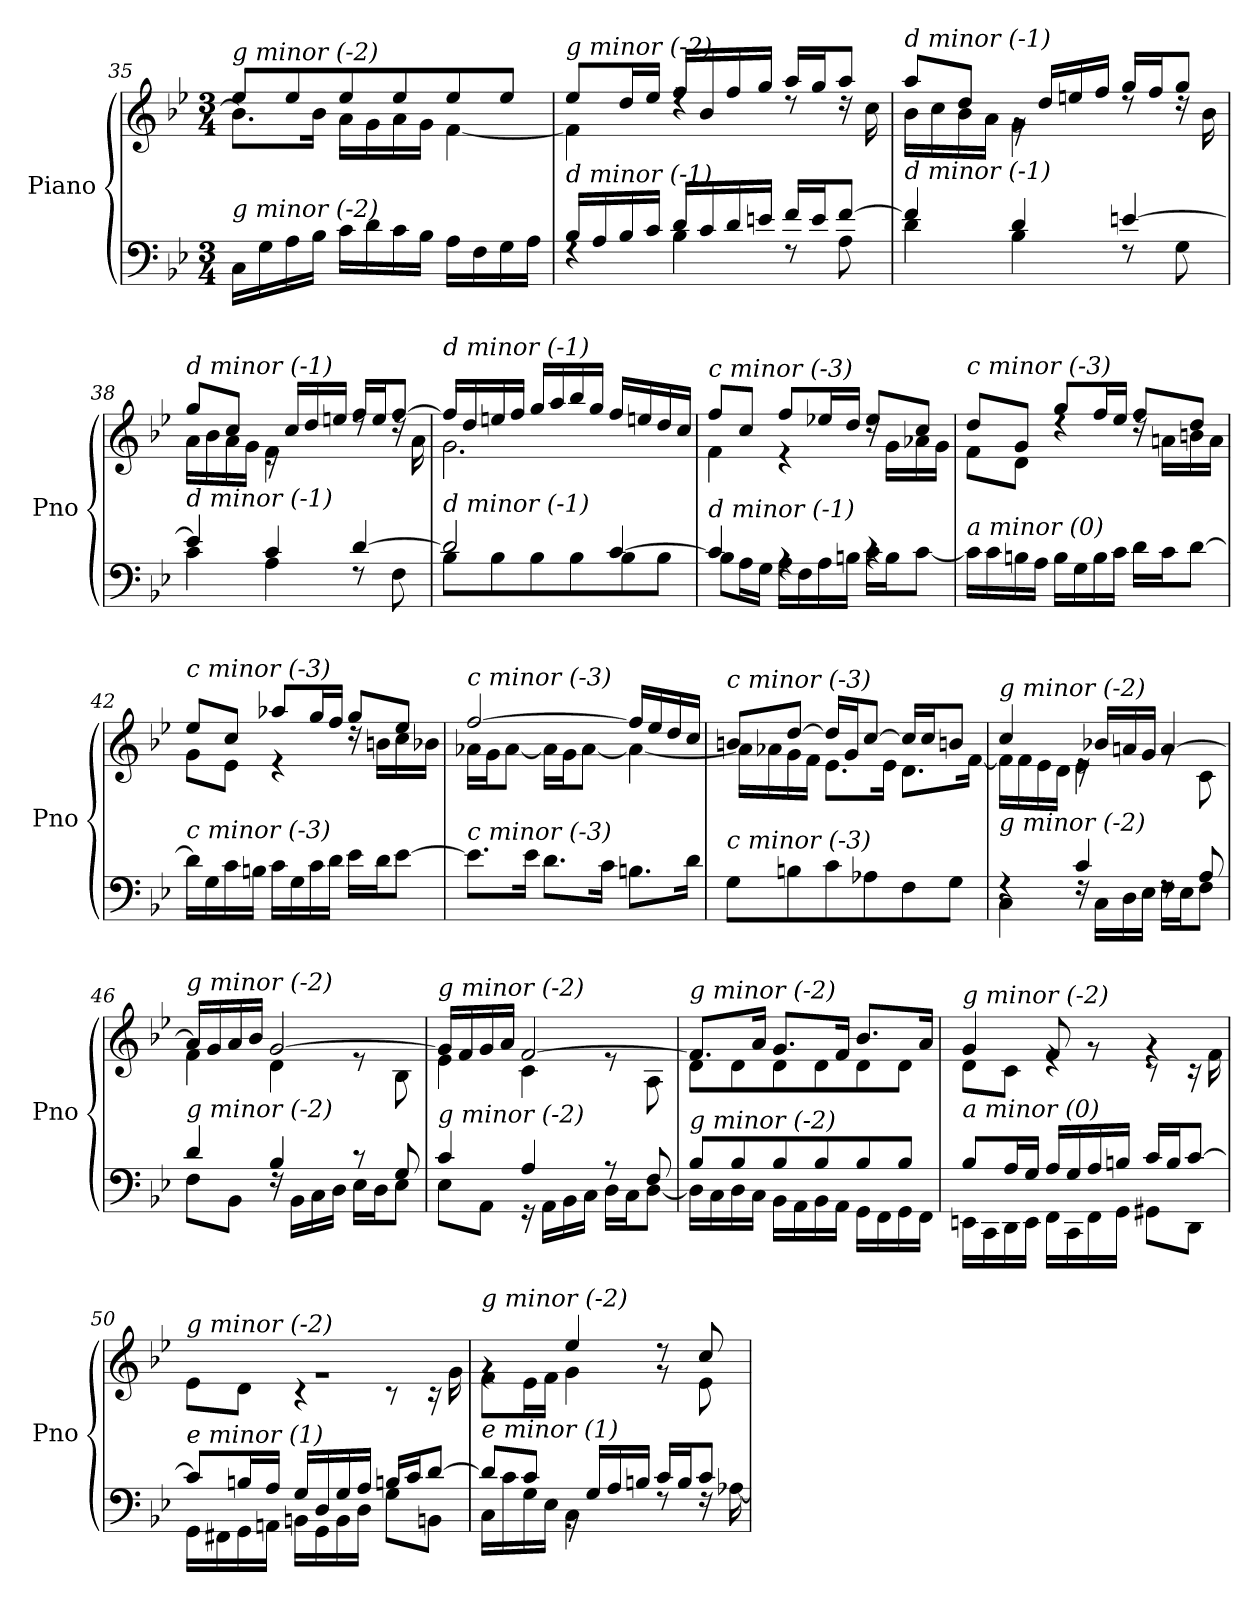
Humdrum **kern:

**kern	**kern
*part1	*part1
*staff2	*staff1
*I"Piano	*
*I'Pno	*
!!LO:LB:g=z
*clefF4	*clefG2
*k[b-e-]	*k[b-e-]
*M3/4	*M3/4
=35	=35
*	*^
!	!LO:TX:i:t=g minor (-2)	!
!LO:TX:i:t=g minor (-2)	!	!
16C\LL	8ee-/L	8.b-\L]
16G\	.	.
16A\	8ee-/	.
16B-\JJ	.	16b-\Jk
16c\LL	8ee-/	16a\LL
16d\	.	16g\
16c\	8ee-/	16a\
16B-\JJ	.	16g\JJ
16A\LL	8ee-/	[4f\
16F\	.	.
16G\	8ee-/J	.
16A\JJ	.	.
=36	=36	=36
*^	*	*
!	!	!LO:TX:i:t=g minor (-2)	!
!LO:TX:i:t=d minor (-1)	!	!	!
16B-/LL	4rF	8ee-/L	4f\]
16A/	.	.	.
16B-/	.	16dd/L	.
16c/JJ	.	16ee-/JJ	.
16d/LL	4B-\	16ff/LL	4rdd
16c/	.	16b-/	.
16d/	.	16ff/	.
16en/JJ	.	16gg/JJ	.
16f/LL	8rF	16aa/LL	8rdd
16e/J	.	16gg/J	.
[8f/J	8A\	8aa/J	16rdd
.	.	.	16cc\
=37	=37	=37	=37
!	!	!LO:TX:i:t=d minor (-1)	!
!LO:TX:i:t=d minor (-1)	!	!	!
4f/]	4d\	8aa/L	16b-\LL
.	.	.	16cc\
.	.	8dd/J	16b-\
.	.	.	16a\JJ
4d/	4B-\	16rg	4g\
.	.	16dd/LL	.
.	.	16een/	.
.	.	16ff/JJ	.
[4en/	8rF	16gg/LL	8rdd
.	.	16ff/J	.
.	8G\	8gg/J	16rdd
.	.	.	16b-\
=38	=38	=38	=38
!	!	!LO:TX:i:t=d minor (-1)	!
!LO:TX:i:t=d minor (-1)	!	!	!
4e/]	4c\	8gg/L	16a\LL
.	.	.	16b-\
.	.	8cc/J	16a\
.	.	.	16g\JJ
4c/	4A\	16re	4f\
.	.	16cc/LL	.
.	.	16dd/	.
.	.	16een/JJ	.
[4d/	8rF	16ff/LL	8rdd
.	.	16ee/J	.
.	8F\	[8ff/J	16rdd
.	.	.	16a\
!!LO:LB:g=z	!!
=39	=39	=39	=39
!	!	!LO:TX:i:t=d minor (-1)	!
!LO:TX:i:t=d minor (-1)	!	!	!
2d/]	8B-\L	16ff/LL]	2.g\
.	.	16dd/	.
.	8B-\	16een/	.
.	.	16ff/JJ	.
.	8B-\	16gg/LL	.
.	.	16aa/	.
.	8B-\	16bb-/	.
.	.	16gg/JJ	.
[4c/	8B-\	16ff/LL	.
.	.	16een/	.
.	8B-\J	16dd/	.
.	.	16cc/JJ	.
=40	=40	=40	=40
!	!	!LO:TX:i:t=c minor (-3)	!
!LO:TX:i:t=d minor (-1)	!	!	!
4c/]	8B-\L	8ff/L	4f\
.	16A\L	8cc/J	.
.	16G\JJ	.	.
4rA	16A\LL	8ff/L	4r
.	16F\	.	.
.	16A\	16ee-X/L	.
.	16Bn\JJ	16dd/JJ	.
4rc	16c\LL	8ee-/L	16rdd
.	16B\J	.	16g\LL
.	[8c\J	8cc/J	16a-X\
.	.	.	16g\JJ
*v	*v	*	*
=41	=41	=41
!	!LO:TX:i:t=c minor (-3)	!
!LO:TX:i:t=a minor (0)	!	!
16c\LL]	8dd/L	8f\L
16c\	.	.
16Bn\	8g/J	8d\J
16A\JJ	.	.
16B\LL	8gg/L	4rdd
16G\	.	.
16B\	16ff/L	.
16c\JJ	16ee-/JJ	.
16d\LL	8ff/L	16rdd
16c\J	.	16an\LL
[8d\J	8dd/J	16bn\
.	.	16a\JJ
!!LO:PB:g=z	!!
=42	=42	=42
!	!LO:TX:i:t=c minor (-3)	!
!LO:TX:i:t=c minor (-3)	!	!
16d\LL]	8ee-/L	8g\L
16G\	.	.
16c\	8cc/J	8e-\J
16Bn\JJ	.	.
16c\LL	8aa-X/L	4r
16G\	.	.
16c\	16gg/L	.
16d\JJ	16ff/JJ	.
16e-\LL	8gg/L	16rdd
16d\J	.	16bn\LL
[8e-\J	8ee-/J	16cc\
.	.	16b-X\JJ
=43	=43	=43
!	!LO:TX:i:t=c minor (-3)	!
!LO:TX:i:t=c minor (-3)	!	!
8.e-\L]	[2ff/	16a-X\LL
.	.	16g\J
.	.	[8a-\J
16e-\Jk	.	.
8.d\L	.	16a-\LL]
.	.	16g\J
.	.	[8a-\J
16c\Jk	.	.
8.Bn\L	16ff/LL]	4a-\_
.	16ee-/	.
.	16dd/	.
16d\Jk	16cc/JJ	.
=44	=44	=44
!	!LO:TX:i:t=c minor (-3)	!
!LO:TX:i:t=c minor (-3)	!	!
8G\L	8bn/L	16a-\LL]
.	.	16a-X\
8Bn\	[8dd/J	16g\
.	.	16f\JJ
8c\	16dd/LL]	8.e-\L
.	16g/J	.
8A-X\	[8cc/J	.
.	.	16e-\Jk
8F\	16cc/LL]	8.d\L
.	16cc/J	.
8G\J	8bn/J	.
.	.	[16f\Jk
!!LO:LB:g=z	!!
=45	=45	=45
*^	*	*
!	!	!LO:TX:i:t=g minor (-2)	!
!LO:TX:i:t=g minor (-2)	!	!	!
4rF	4C\	4cc/	16f\LL]
.	.	.	16f\
.	.	.	16e-\
.	.	.	16d\JJ
4c/	16rF	16re	4e-\
.	16C\LL	16b-X/LL	.
.	16D\	16an/	.
.	16E-\JJ	16g/JJ	.
8rF	16F\LL	[4a/	8rg
.	16E-\J	.	.
8A/	8F\J	.	8c\
=46	=46	=46	=46
!	!	!LO:TX:i:t=g minor (-2)	!
!LO:TX:i:t=g minor (-2)	!	!	!
4d/	8F\L	16a/LL]	4f\
.	.	16g/	.
.	8BB-\J	16a/	.
.	.	16b-/JJ	.
4B-/	16rF	[2g/	4d\
.	16BB-\LL	.	.
.	16C\	.	.
.	16D\JJ	.	.
8r	16E-\LL	.	8re
.	16D\J	.	.
8G/	8E-\J	.	8B-\
=47	=47	=47	=47
!	!	!LO:TX:i:t=g minor (-2)	!
!LO:TX:i:t=g minor (-2)	!	!	!
4c/	8E-\L	16g/LL]	4e-\
.	.	16f/	.
.	8AA\J	16g/	.
.	.	16a/JJ	.
4A/	16r	[2f/	4c\
.	16AA\LL	.	.
.	16BB-\	.	.
.	16C\JJ	.	.
8r	16D\LL	.	8re
.	16C\J	.	.
8F/	[8D\J	.	8A\
!!LO:LB:g=z	!!
=48	=48	=48	=48
!	!	!LO:TX:i:t=g minor (-2)	!
!LO:TX:i:t=g minor (-2)	!	!	!
8B-/L	16D\LL]	8.f/L]	8d\L
.	16C\	.	.
8B-/	16D\	.	8d\
.	16C\JJ	16a/Jk	.
8B-/	16BB-\LL	8.g/L	8d\
.	16AA\	.	.
8B-/	16BB-\	.	8d\
.	16AA\JJ	16f/Jk	.
8B-/	16GG\LL	8.b-/L	8d\
.	16FF\	.	.
8B-/J	16GG\	.	8d\J
.	16FF\JJ	16a/Jk	.
=49	=49	=49	=49
!	!	!LO:TX:i:t=g minor (-2)	!
!LO:TX:i:t=a minor (0)	!	!	!
8B-/L	16EEn\LL	4g/	8d\L
.	16CC\	.	.
16A/L	16DD\	.	8c\J
16G/JJ	16EE\JJ	.	.
16A/LL	16FF\LL	8f/	4re
16G/	16CC\	.	.
16A/	16FF\	8rg	.
16Bn/JJ	16GG\JJ	.	.
16c/LL	8GG#Xi\L	4rg	8r
16B/J	.	.	.
[8c/J	8DD\J	.	16r
.	.	.	16f\
=50	=50	=50	=50
!	!	!LO:TX:i:t=g minor (-2)	!
!LO:TX:i:t=e minor (1)	!	!	!
8c/L]	16GG\LL	2.rg	8e-\L
.	16FF#X\	.	.
16Bn/L	16GG\	.	8d\J
16A/JJ	16AAn\JJ	.	.
16G/LL	16BBn\LL	.	4r
16D/	16GG\	.	.
16G/	16BB\	.	.
16A/JJ	16D\JJ	.	.
16Bn/LL	8G\L	.	8r
16c/J	.	.	.
[8d/J	8BBn\J	.	16r
.	.	.	16g\
!!LO:LB:g=z	!!
=51	=51	=51	=51
!	!	!LO:TX:i:t=g minor (-2)	!
!LO:TX:i:t=e minor (1)	!	!	!
8d/L]	16C\LL	4rg	8f\L
.	16c\	.	.
8c/J	16G\	.	16e-\L
.	16E-\JJ	.	16f\JJ
16rBB	4C\	4ee-/	4g\
16G/LL	.	.	.
16A/	.	.	.
16Bn/JJ	.	.	.
16c/LL	8rF	8rg	8rdd
16B/J	.	.	.
8c/J	16rF	8cc/	8e-\
.	[16A-X\	.	.
*v	*v	*	*
*	*v	*v
=	=
*-	*-
